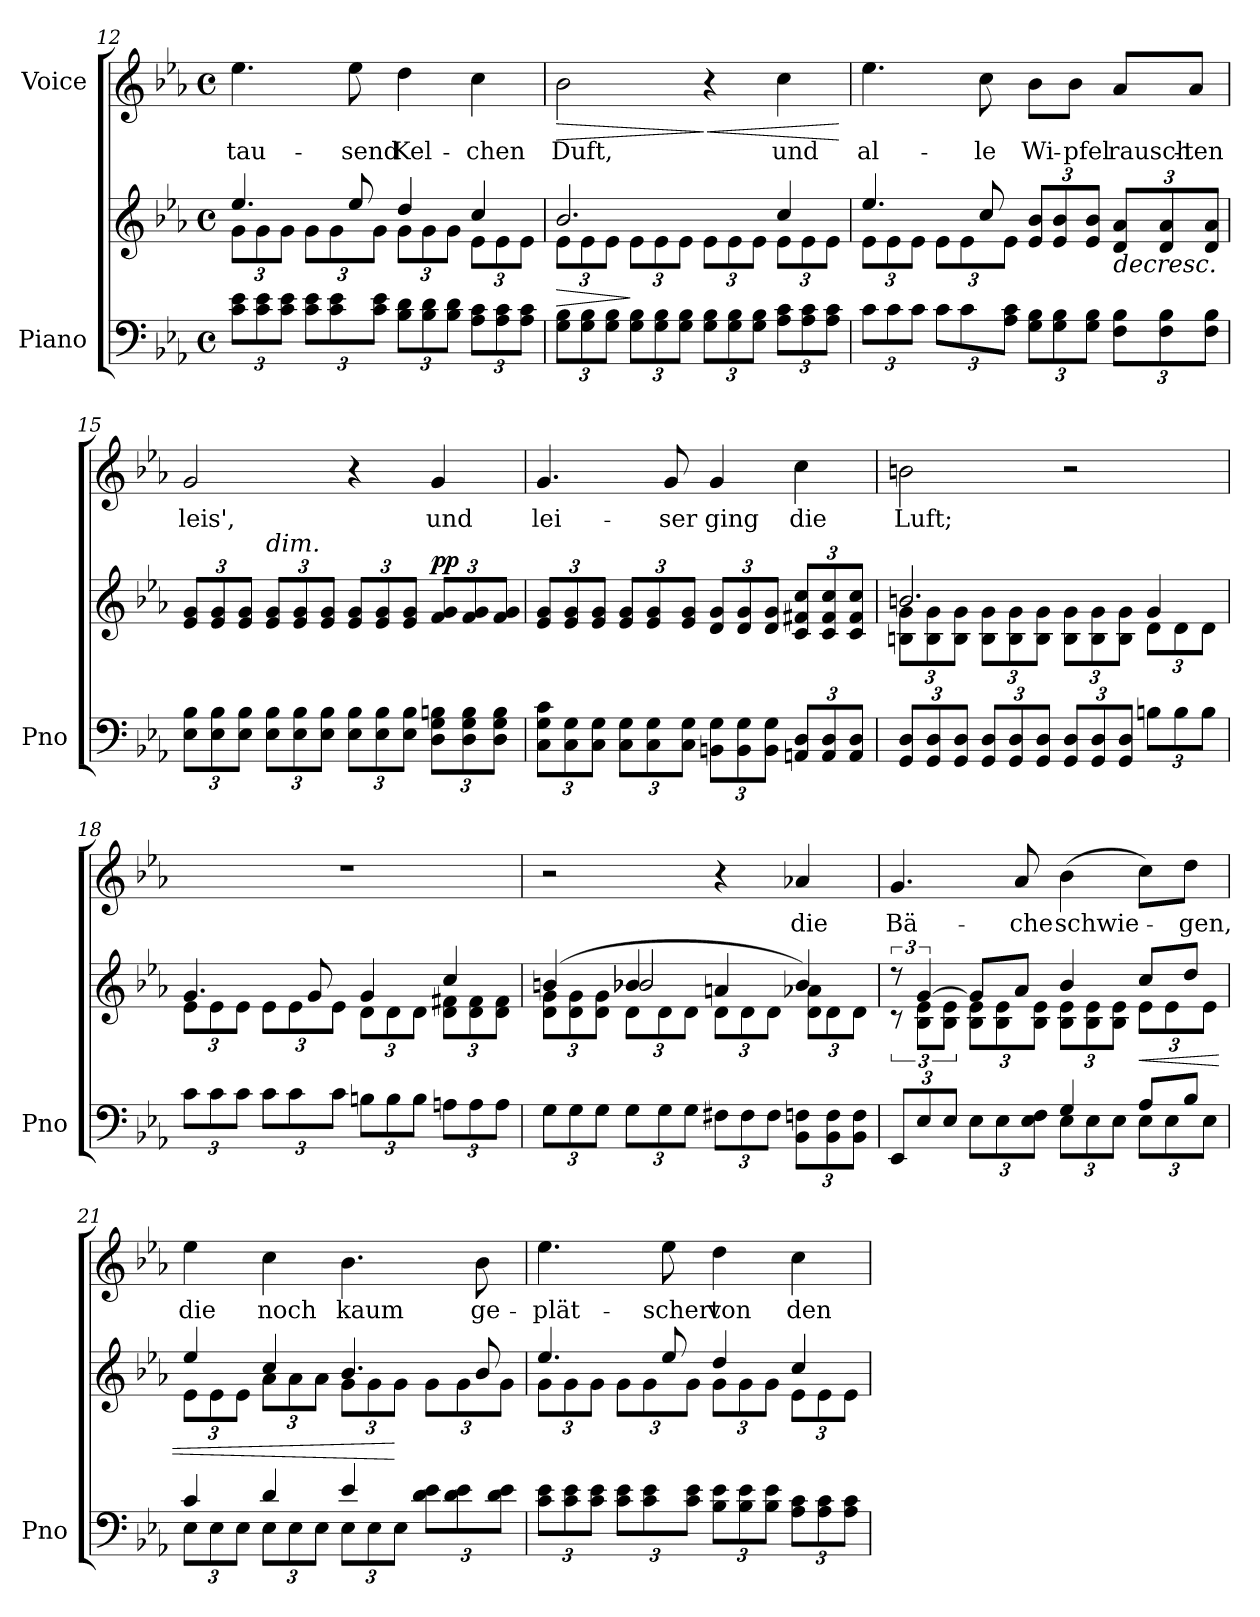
**kern	**kern	**dynam	**kern	**text	**dynam
*part2	*part2	*part2	*part1	*part1	*part1
*staff3	*staff2	*staff2/3	*staff1	*staff1	*staff1
*I"Piano	*	*	*I"Voice	*	*
*I'Pno	*	*	*	*	*
!!LO:LB:g=z
*clefF4	*clefG2	*	*clefG2	*	*
*k[b-e-a-]	*k[b-e-a-]	*	*k[b-e-a-]	*	*
*M4/4	*M4/4	*	*M4/4	*	*
*met(c)	*met(c)	*	*met(c)	*	*
=12	=12	=12	=12	=12	=12
*^	*^	*	*	*	*
*	*Xbrackettup	*	*Xbrackettup	*	*	*	*
!	!	!	!	!	!	!LO:LY:b	!
1ryy	12c\ 12e-\L	4.ee-/	12g\L	.	4.ee-\	tau-	.
.	12c\ 12e-\	.	12g\	.	.	.	.
.	12c\ 12e-\J	.	12g\J	.	.	.	.
.	12c\ 12e-\L	.	12g\L	.	.	.	.
.	12c\ 12e-\	.	12g\	.	.	.	.
!	!	!	!	!	!	!LO:LY:b	!
.	.	8ee-/	.	.	8ee-\	-send	.
.	12c\ 12e-\J	.	12g\J	.	.	.	.
!	!	!	!	!	!	!LO:LY:b	!
.	12B-\ 12d\L	4dd/	12g\L	.	4dd\	Kel-	.
.	12B-\ 12d\	.	12g\	.	.	.	.
.	12B-\ 12d\J	.	12g\J	.	.	.	.
!	!	!	!	!	!	!LO:LY:b	!
.	12A-\ 12c\L	4cc/	12e-\L	.	4cc\	-chen	.
.	12A-\ 12c\	.	12e-\	.	.	.	.
.	12A-\ 12c\J	.	12e-\J	.	.	.	.
=13	=13	=13	=13	=13	=13	=13	=13
!	!	!	!	!LO:HP:b	!	!LO:LY:b	!LO:HP:b
1ryy	12G\ 12B-\L	2.b-/	12e-\L	>	2b-\	Duft,	>
.	12G\ 12B-\	.	12e-\	.	.	.	.
.	12G\ 12B-\J	.	12e-\J	.	.	.	.
.	12G\ 12B-\L	.	12e-\L	]	.	.	.
.	12G\ 12B-\	.	12e-\	.	.	.	.
.	12G\ 12B-\J	.	12e-\J	.	.	.	.
!	!	!	!	!	!	!	!LO:HP:n=1:b
.	12G\ 12B-\L	.	12e-\L	.	4r	.	] <
.	12G\ 12B-\	.	12e-\	.	.	.	.
.	12G\ 12B-\J	.	12e-\J	.	.	.	.
!	!	!	!	!	!	!LO:LY:b	!
.	12A-\ 12c\L	4cc/	12e-\L	.	4cc\	und	.
.	12A-\ 12c\	.	12e-\	.	.	.	.
.	12A-\ 12c\J	.	12e-\J	.	.	.	.
*v	*v	*	*	*	*	*	*
*	*v	*v	*	*	*	*
.	.	.	.	.	[
=14	=14	=14	=14	=14	=14
*^	*^	*	*	*	*
!	!	!	!	!	!	!LO:LY:b	!
1ryy	12c\L	4.ee-/	12e-\L	.	4.ee-\	al-	.
.	12c\	.	12e-\	.	.	.	.
.	12c\J	.	12e-\J	.	.	.	.
.	12c\L	.	12e-\L	.	.	.	.
.	12c\	.	12e-\	.	.	.	.
!	!	!	!	!	!	!LO:LY:b	!
.	.	8cc/	.	.	8cc\	-le	.
.	12A-\ 12c\J	.	12e-\J	.	.	.	.
!	!	!	!	!	!	!LO:LY:b	!
.	12G\ 12B-\L	2ryy	12e-/ 12b-/L	.	8b-\L	Wi-	.
.	12G\ 12B-\	.	12e-/ 12b-/	.	.	.	.
!	!	!	!	!	!	!LO:LY:b	!
.	.	.	.	.	8b-\J	-pfel	.
.	12G\ 12B-\J	.	12e-/ 12b-/J	.	.	.	.
!	!	!	!	!LO:HP:b	!	!LO:LY:b	!
.	12F\ 12B-\L	.	12d/ 12a-/L	>	8a-/L	rausch-	.
.	12F\ 12B-\	.	12d/ 12a-/	.	.	.	.
!	!	!	!	!	!	!LO:LY:b	!
.	.	.	.	.	8a-/J	-ten	.
.	12F\ 12B-\J	.	12d/ 12a-/J	.	.	.	.
!!LO:PB:g=z
=15	=15	=15	=15	=15	=15	=15	=15
!	!	!	!	!	!	!LO:LY:b	!
*v	*v	*	*	*	*	*	*
*	*v	*v	*	*	*	*
12E-\ 12B-\L	12e-/ 12g/L	.	2g/	leis',	.
12E-\ 12B-\	12e-/ 12g/	.	.	.	.
12E-\ 12B-\J	12e-/ 12g/J	.	.	.	.
!	!LO:TX:a:i:t=dim.	!	!	!	!
12E-\ 12B-\L	12e-/ 12g/L	.	.	.	.
12E-\ 12B-\	12e-/ 12g/	.	.	.	.
12E-\ 12B-\J	12e-/ 12g/J	.	.	.	.
12E-\ 12B-\L	12e-/ 12g/L	.	4r	.	.
12E-\ 12B-\	12e-/ 12g/	.	.	.	.
12E-\ 12B-\J	12e-/ 12g/J	.	.	.	.
!	!	!LO:DY:a	!	!LO:LY:b	!
12D\ 12G\ 12Bn\L	12f/ 12g/L	pp	4g/	und	.
12D\ 12G\ 12B\	12f/ 12g/	.	.	.	.
12D\ 12G\ 12B\J	12f/ 12g/J	.	.	.	.
=16	=16	=16	=16	=16	=16
*	*^	*	*	*	*
!	!	!	!	!	!LO:LY:b	!
12C\ 12G\ 12c\L	1ryy	12e-/ 12g/L	.	4.g/	lei-	.
12C\ 12G\	.	12e-/ 12g/	.	.	.	.
12C\ 12G\J	.	12e-/ 12g/J	.	.	.	.
12C\ 12G\L	.	12e-/ 12g/L	.	.	.	.
12C\ 12G\	.	12e-/ 12g/	.	.	.	.
!	!	!	!	!	!LO:LY:b	!
.	.	.	.	8g/	-ser	.
12C\ 12G\J	.	12e-/ 12g/J	.	.	.	.
!	!	!	!	!	!LO:LY:b	!
12BBn\ 12G\L	.	12d/ 12g/L	.	4g/	ging	.
12BB\ 12G\	.	12d/ 12g/	.	.	.	.
12BB\ 12G\J	.	12d/ 12g/J	.	.	.	.
!	!	!	!	!	!LO:LY:b	!
12AAn/ 12D/L	.	12c/ 12f#X/ 12cc/L	.	4cc\	die	.
12AA/ 12D/	.	12c/ 12f#/ 12cc/	.	.	.	.
12AA/ 12D/J	.	12c/ 12f#/ 12cc/J	.	.	.	.
!!LO:LB:g=z
=17	=17	=17	=17	=17	=17	=17
!	!	!	!	!	!LO:LY:b	!
12GG/ 12D/L	2.bn/	12Bn\ 12g\L	.	2bn\	Luft;	.
12GG/ 12D/	.	12B\ 12g\	.	.	.	.
12GG/ 12D/J	.	12B\ 12g\J	.	.	.	.
12GG/ 12D/L	.	12B\ 12g\L	.	.	.	.
12GG/ 12D/	.	12B\ 12g\	.	.	.	.
12GG/ 12D/J	.	12B\ 12g\J	.	.	.	.
12GG/ 12D/L	.	12B\ 12g\L	.	2r	.	.
12GG/ 12D/	.	12B\ 12g\	.	.	.	.
12GG/ 12D/J	.	12B\ 12g\J	.	.	.	.
12Bn\L	4g/	12d\L	.	.	.	.
12B\	.	12d\	.	.	.	.
12B\J	.	12d\J	.	.	.	.
=18	=18	=18	=18	=18	=18	=18
12c\L	4.g/	12e-\L	.	1r	.	.
12c\	.	12e-\	.	.	.	.
12c\J	.	12e-\J	.	.	.	.
12c\L	.	12e-\L	.	.	.	.
12c\	.	12e-\	.	.	.	.
.	8g/	.	.	.	.	.
12c\J	.	12e-\J	.	.	.	.
12Bn\L	4g/	12d\L	.	.	.	.
12B\	.	12d\	.	.	.	.
12B\J	.	12d\J	.	.	.	.
12An\L	4cc/	12d\ 12f#X\L	.	.	.	.
12A\	.	12d\ 12f#\	.	.	.	.
12A\J	.	12d\ 12f#\J	.	.	.	.
!!LO:LB:g=z
=19	=19	=19	=19	=19	=19	=19
*	*	*^	*	*	*	*
12G\L	(4bn/	12d\ 12g\L	4ryy	.	2r	.	.
12G\	.	12d\ 12g\	.	.	.	.	.
12G\J	.	12d\ 12g\J	.	.	.	.	.
12G\L	4b-X/	12d\L	2b-/	.	.	.	.
12G\	.	12d\	.	.	.	.	.
12G\J	.	12d\J	.	.	.	.	.
12F#X\L	4an/	12d\L	.	.	4r	.	.
12F#\	.	12d\	.	.	.	.	.
12F#\J	.	12d\J	.	.	.	.	.
!	!	!	!	!	!	!LO:LY:b	!
12BB-\ 12Fn\L	4b-/)	12d\ 12a-X\L	4ryy	.	4a-X/	die	.
12BB-\ 12F\	.	12d\	.	.	.	.	.
12BB-\ 12F\J	.	12d\J	.	.	.	.	.
*	*v	*v	*v	*	*	*	*
=20	=20	=20	=20	=20	=20
*^	*	*	*	*	*
*	*	*brackettup	*	*	*	*
*	*	*^	*	*	*	*
!	!	!	!	!	!	!LO:LY:b	!
2ryy	12EE-/L	12r	12r	.	4.g/	Bä-	.
.	12E-/	[6g/	12B-\ 12e-\L	.	.	.	.
.	12E-/J	.	12B-\ 12e-\J	.	.	.	.
*	*	*	*Xbrackettup	*	*	*	*
.	12E-\L	8g/L]	12B-\ 12e-\L	.	.	.	.
.	12E-\	.	12B-\ 12e-\	.	.	.	.
!	!	!	!	!	!	!LO:LY:b	!
.	.	8a-/J	.	.	8a-/	-che	.
.	12E-\ 12F\J	.	12B-\ 12e-\J	.	.	.	.
!	!	!	!	!	!	!LO:LY:b	!
4G/	12E-\L	4b-/	12B-\ 12e-\L	.	(4b-\	schwie-	.
.	12E-\	.	12B-\ 12e-\	.	.	.	.
.	12E-\J	.	12B-\ 12e-\J	.	.	.	.
!	!	!	!	!LO:HP:b	!	!	!
8A-/L	12E-\L	8cc/L	12e-\L	<	8cc\L)	.	.
.	12E-\	.	12e-\	.	.	.	.
!	!	!	!	!	!	!LO:LY:b	!
8B-/J	.	8dd/J	.	.	8dd\J	-gen,	.
.	12E-\J	.	12e-\J	.	.	.	.
*v	*v	*	*	*	*	*	*
*	*v	*v	*	*	*	*
.	.	]	.	.	.
=21	=21	=21	=21	=21	=21
*^	*^	*	*	*	*
!	!	!	!	!	!	!LO:LY:b	!
4c/	12E-\L	4ee-/	12e-\L	.	4ee-\	die	.
.	12E-\	.	12e-\	.	.	.	.
.	12E-\J	.	12e-\J	.	.	.	.
!	!	!	!	!	!	!LO:LY:b	!
4d/	12E-\L	4cc/	12a-\L	.	4cc\	noch	.
.	12E-\	.	12a-\	.	.	.	.
.	12E-\J	.	12a-\J	.	.	.	.
!	!	!	!	!	!	!LO:LY:b	!
4e-/	12E-\L	4.b-/	12g\L	.	4.b-\	kaum	.
.	12E-\	.	12g\	.	.	.	.
.	12E-\J	.	12g\J	[	.	.	.
4ryy	12d\ 12e-\L	.	12g\L	.	.	.	.
.	12d\ 12e-\	.	12g\	.	.	.	.
!	!	!	!	!	!	!LO:LY:b	!
.	.	8b-/	.	.	8b-\	ge-	.
.	12d\ 12e-\J	.	12g\J	.	.	.	.
!!LO:LB:g=z
=22	=22	=22	=22	=22	=22	=22	=22
!	!	!	!	!	!	!LO:LY:b	!
1ryy	12c\ 12e-\L	4.ee-/	12g\L	.	4.ee-\	-plät-	.
.	12c\ 12e-\	.	12g\	.	.	.	.
.	12c\ 12e-\J	.	12g\J	.	.	.	.
.	12c\ 12e-\L	.	12g\L	.	.	.	.
.	12c\ 12e-\	.	12g\	.	.	.	.
!	!	!	!	!	!	!LO:LY:b	!
.	.	8ee-/	.	.	8ee-\	-schert	.
.	12c\ 12e-\J	.	12g\J	.	.	.	.
!	!	!	!	!	!	!LO:LY:b	!
.	12B-\ 12e-\L	4dd/	12g\L	.	4dd\	von	.
.	12B-\ 12e-\	.	12g\	.	.	.	.
.	12B-\ 12e-\J	.	12g\J	.	.	.	.
!	!	!	!	!	!	!LO:LY:b	!
.	12A-\ 12c\L	4cc/	12e-\L	.	4cc\	den	.
.	12A-\ 12c\	.	12e-\	.	.	.	.
.	12A-\ 12c\J	.	12e-\J	.	.	.	.
*v	*v	*	*	*	*	*	*
*	*v	*v	*	*	*	*
=	=	=	=	=	=
*-	*-	*-	*-	*-	*-
